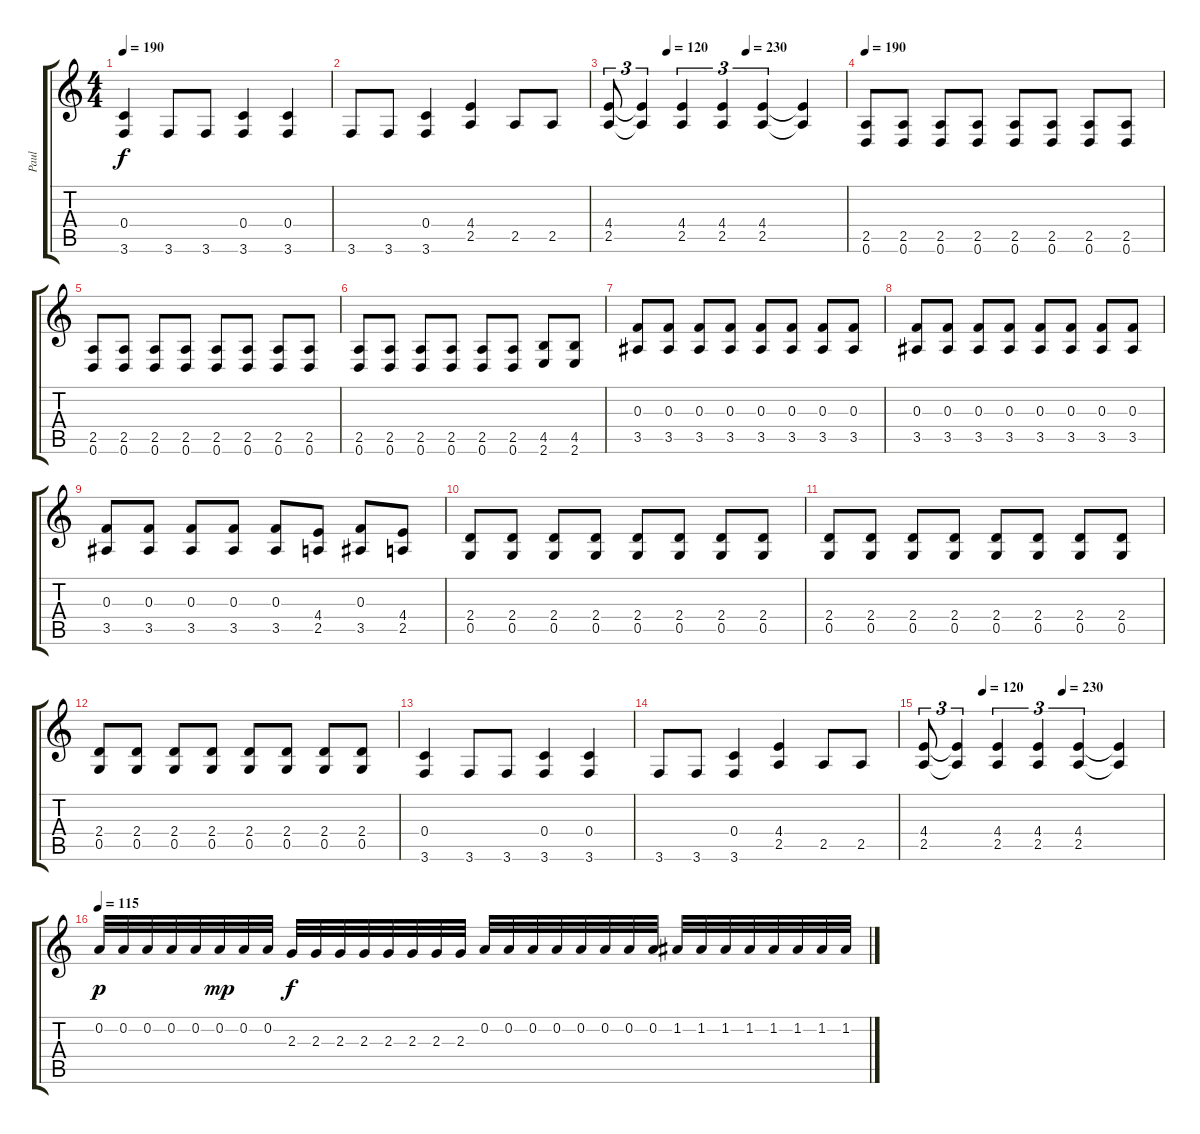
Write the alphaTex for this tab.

\track ("Paul" "Paul") {instrument distortionguitar}
\staff {score tabs}
\tuning (D4 A3 F3 C3 G2 D2) {hide}
\ts (4 4)
\tempo 190
\clef g2
\ks c
(0.4 3.6).4{dy f} 3.6.8 3.6.8 (0.4 3.6).4 (0.4 3.6).4 |
3.6.8 3.6.8 (0.4 3.6).4 (4.4 2.5).4 2.5.8 2.5.8 |
\tempo (120 0.25)
\tempo (230 0.5833333333333334)
(4.4 2.5).8{tu (3 2)} (4.4{t} 2.5{t}).4{tu (3 2)} (4.4 2.5).4{tu (3 2)} (4.4 2.5).4{tu (3 2)} (4.4 2.5).4{tu (3 2)} (4.4{t} 2.5{t}).4 |
\tempo 190
(2.5 0.6).8 (2.5 0.6).8 (2.5 0.6).8 (2.5 0.6).8 (2.5 0.6).8 (2.5 0.6).8 (2.5 0.6).8 (2.5 0.6).8 |
(2.5 0.6).8 (2.5 0.6).8 (2.5 0.6).8 (2.5 0.6).8 (2.5 0.6).8 (2.5 0.6).8 (2.5 0.6).8 (2.5 0.6).8 |
(2.5 0.6).8 (2.5 0.6).8 (2.5 0.6).8 (2.5 0.6).8 (2.5 0.6).8 (2.5 0.6).8 (4.5 2.6).8 (4.5 2.6).8 |
(0.3 3.5).8 (0.3 3.5).8 (0.3 3.5).8 (0.3 3.5).8 (0.3 3.5).8 (0.3 3.5).8 (0.3 3.5).8 (0.3 3.5).8 |
(0.3 3.5).8 (0.3 3.5).8 (0.3 3.5).8 (0.3 3.5).8 (0.3 3.5).8 (0.3 3.5).8 (0.3 3.5).8 (0.3 3.5).8 |
(0.3 3.5).8 (0.3 3.5).8 (0.3 3.5).8 (0.3 3.5).8 (0.3 3.5).8 (4.4 2.5).8 (0.3 3.5).8 (4.4 2.5).8 |
(2.4 0.5).8 (2.4 0.5).8 (2.4 0.5).8 (2.4 0.5).8 (2.4 0.5).8 (2.4 0.5).8 (2.4 0.5).8 (2.4 0.5).8 |
(2.4 0.5).8 (2.4 0.5).8 (2.4 0.5).8 (2.4 0.5).8 (2.4 0.5).8 (2.4 0.5).8 (2.4 0.5).8 (2.4 0.5).8 |
(2.4 0.5).8 (2.4 0.5).8 (2.4 0.5).8 (2.4 0.5).8 (2.4 0.5).8 (2.4 0.5).8 (2.4 0.5).8 (2.4 0.5).8 |
(0.4 3.6).4 3.6.8 3.6.8 (0.4 3.6).4 (0.4 3.6).4 |
3.6.8 3.6.8 (0.4 3.6).4 (4.4 2.5).4 2.5.8 2.5.8 |
\tempo (120 0.25)
\tempo (230 0.5833333333333334)
(4.4 2.5).8{tu (3 2)} (4.4{t} 2.5{t}).4{tu (3 2)} (4.4 2.5).4{tu (3 2)} (4.4 2.5).4{tu (3 2)} (4.4 2.5).4{tu (3 2)} (4.4{t} 2.5{t}).4 |
\tempo 115
0.2.32{dy p} 0.2.32 0.2.32 0.2.32 0.2.32 0.2.32{dy mp} 0.2.32 0.2.32 2.3.32{dy f} 2.3.32 2.3.32 2.3.32 2.3.32 2.3.32 2.3.32 2.3.32 0.2.32 0.2.32 0.2.32 0.2.32 0.2.32 0.2.32 0.2.32 0.2.32 1.2.32 1.2.32 1.2.32 1.2.32 1.2.32 1.2.32 1.2.32 1.2.32
